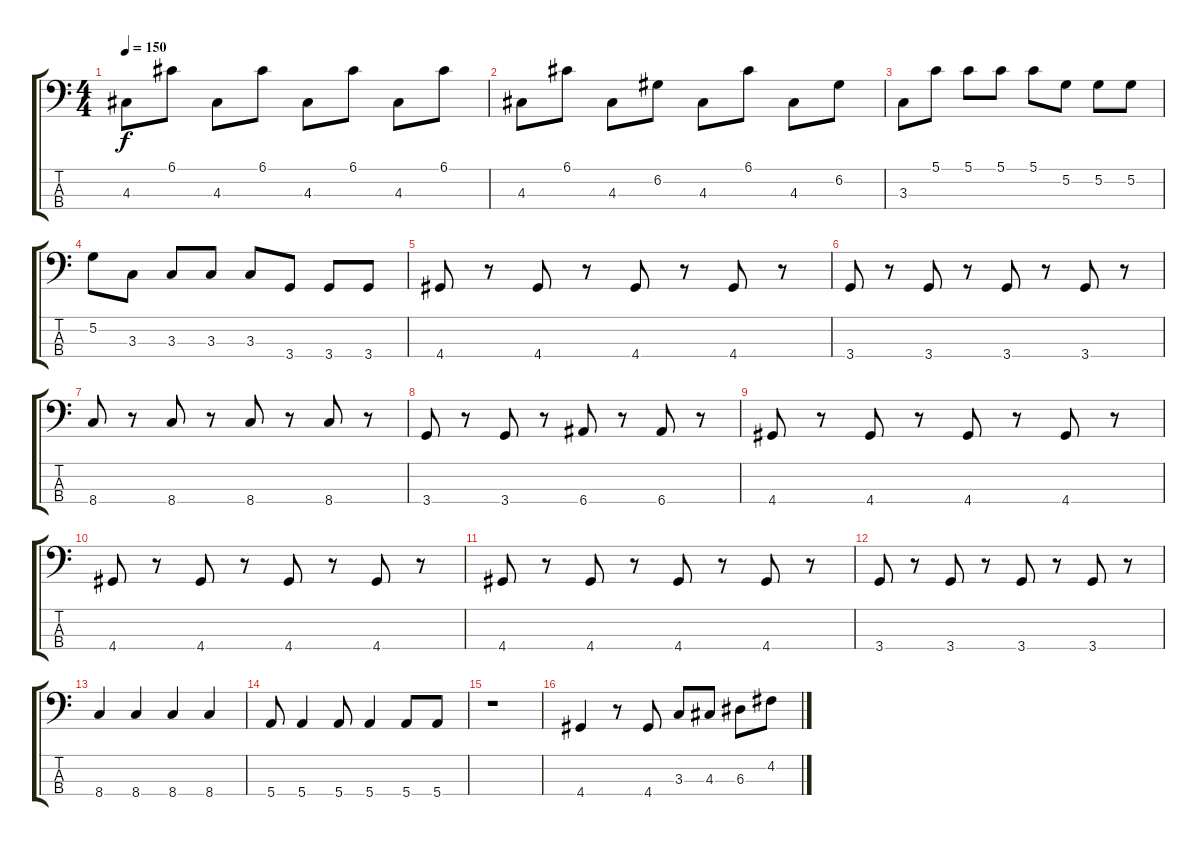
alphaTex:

\track "" {instrument electricbassfinger}
\staff {score tabs}
\tuning (G2 D2 A1 E1) {hide}
\ts (4 4)
\tempo 150
\clef f4
\ks c
4.3.8{dy f} 6.1.8 4.3.8 6.1.8 4.3.8 6.1.8 4.3.8 6.1.8 |
4.3.8 6.1.8 4.3.8 6.2.8 4.3.8 6.1.8 4.3.8 6.2.8 |
3.3.8 5.1.8 5.1.8 5.1.8 5.1.8 5.2.8 5.2.8 5.2.8 |
5.2.8 3.3.8 3.3.8 3.3.8 3.3.8 3.4.8 3.4.8 3.4.8 |
4.4.8 r.8 4.4.8 r.8 4.4.8 r.8 4.4.8 r.8 |
3.4.8 r.8 3.4.8 r.8 3.4.8 r.8 3.4.8 r.8 |
8.4.8 r.8 8.4.8 r.8 8.4.8 r.8 8.4.8 r.8 |
3.4.8 r.8 3.4.8 r.8 6.4.8 r.8 6.4.8 r.8 |
4.4.8 r.8 4.4.8 r.8 4.4.8 r.8 4.4.8 r.8 |
4.4.8 r.8 4.4.8 r.8 4.4.8 r.8 4.4.8 r.8 |
4.4.8 r.8 4.4.8 r.8 4.4.8 r.8 4.4.8 r.8 |
3.4.8 r.8 3.4.8 r.8 3.4.8 r.8 3.4.8 r.8 |
8.4.4 8.4.4 8.4.4 8.4.4 |
5.4.8 5.4.4 5.4.8 5.4.4 5.4.8 5.4.8 |
r.1 |
4.4.4 r.8 4.4.8 3.3.8 4.3.8 6.3.8 4.2.8
